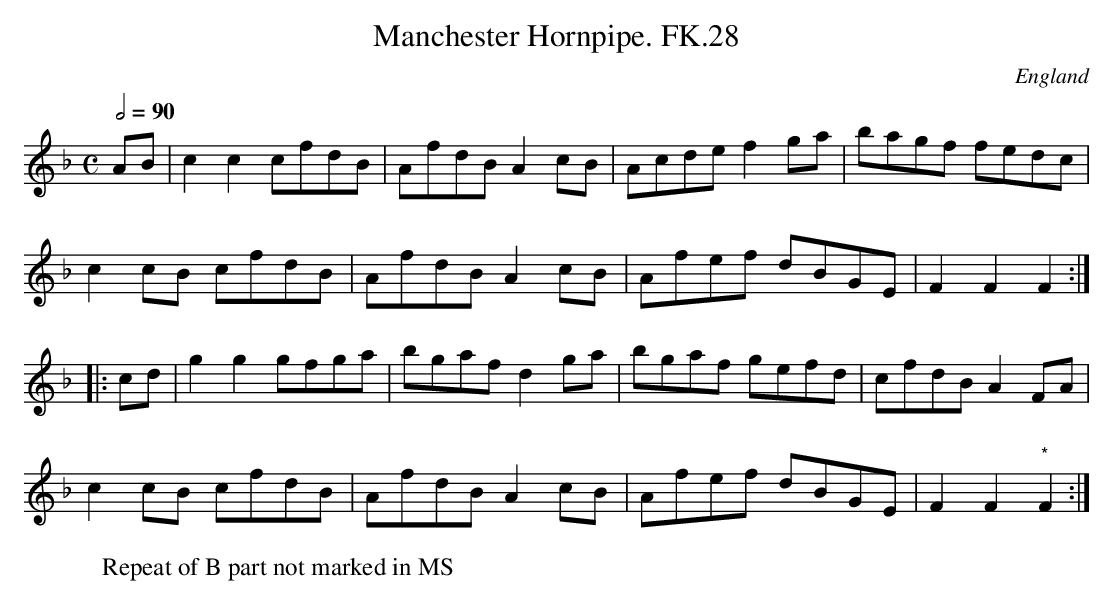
X:1
T:Manchester Hornpipe. FK.28
M:C
L:1/8
Q:1/2=90
O:England
notC:"MS 40 p.41"
K:F major
AB | c2 c2 cfdB | AfdB A2 cB | Acde f2 ga | bagf fedc |!
c2 cB cfdB | AfdB A2 cB | Afef dBGE | F2 F2 F2 :|!
|:cd | g2 g2 gfga | bgaf d2 ga | bgaf gefd | cfdB A2 FA |!
c2 cB cfdB | AfdB A2 cB | Afef dBGE | F2 F2 "*" F2 :|
W:Repeat of B part not marked in MS
